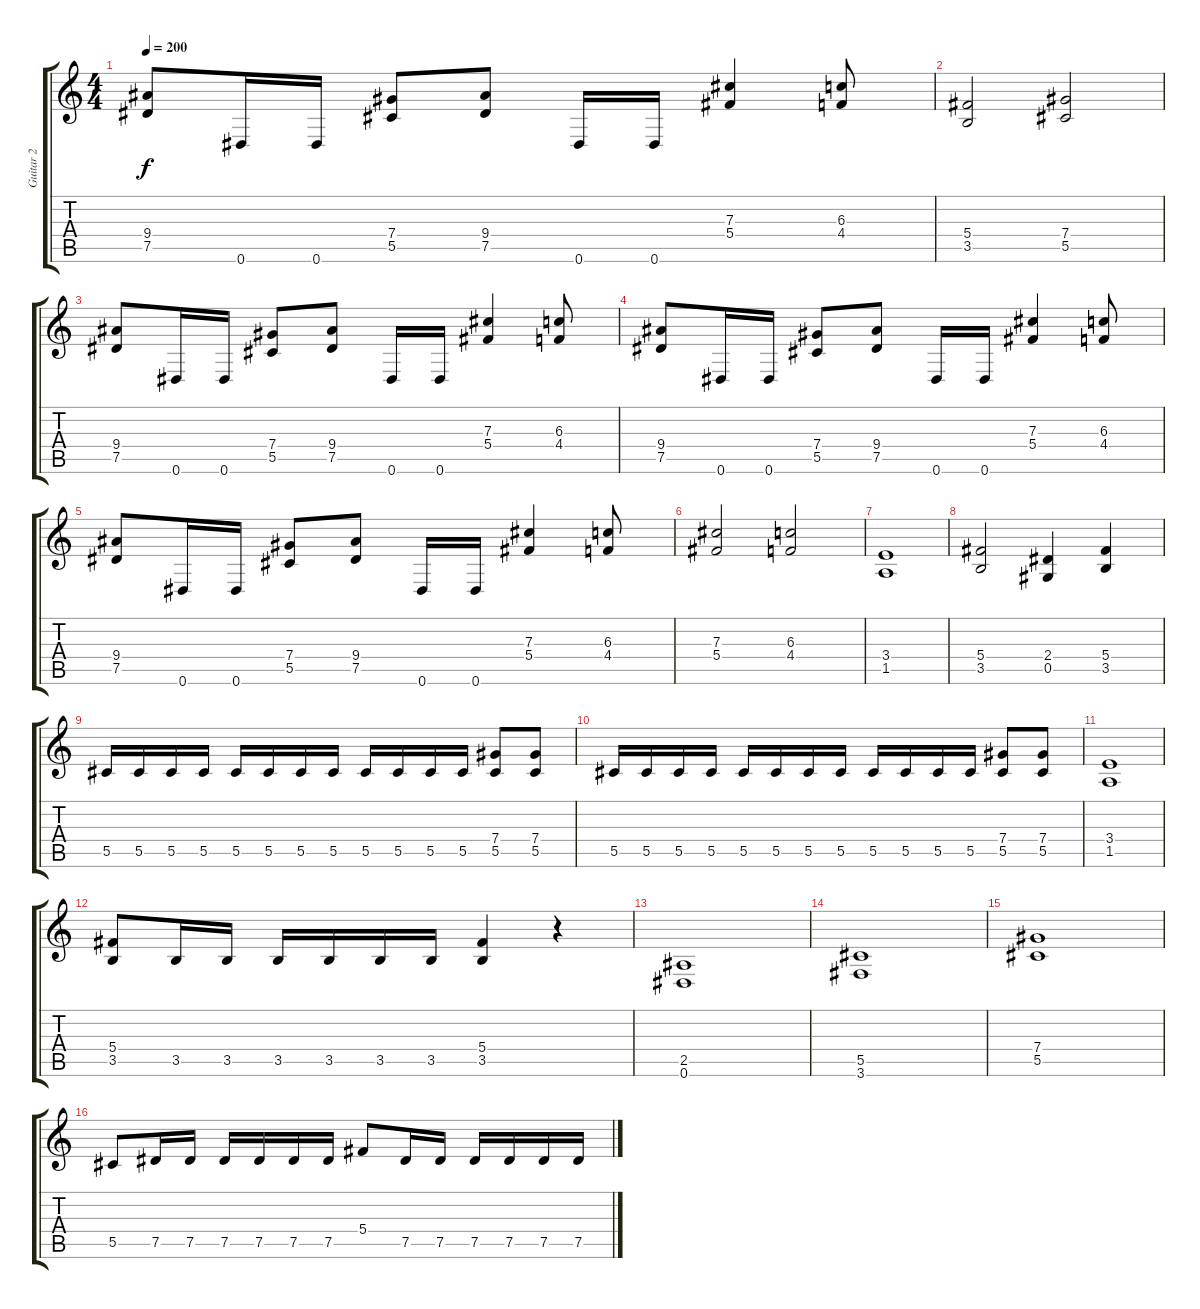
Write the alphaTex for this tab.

\track ("Guitar 2" "Guitar 2") {instrument distortionguitar}
\staff {score tabs}
\tuning (Eb4 Bb3 Gb3 Db3 Ab2 Eb2) {hide}
\ts (4 4)
\tempo 200
\clef g2
\ks c
(9.4 7.5).8{dy f} 0.6.16 0.6.16 (7.4 5.5).8 (9.4 7.5).8 0.6.16 0.6.16 (7.3 5.4).4 (6.3 4.4).8 |
(5.4 3.5).2 (7.4 5.5).2 |
(9.4 7.5).8 0.6.16 0.6.16 (7.4 5.5).8 (9.4 7.5).8 0.6.16 0.6.16 (7.3 5.4).4 (6.3 4.4).8 |
(9.4 7.5).8 0.6.16 0.6.16 (7.4 5.5).8 (9.4 7.5).8 0.6.16 0.6.16 (7.3 5.4).4 (6.3 4.4).8 |
(9.4 7.5).8 0.6.16 0.6.16 (7.4 5.5).8 (9.4 7.5).8 0.6.16 0.6.16 (7.3 5.4).4 (6.3 4.4).8 |
(7.3 5.4).2 (6.3 4.4).2 |
(3.4 1.5).1 |
(5.4 3.5).2 (2.4 0.5).4 (5.4 3.5).4 |
5.5.16 5.5.16 5.5.16 5.5.16 5.5.16 5.5.16 5.5.16 5.5.16 5.5.16 5.5.16 5.5.16 5.5.16 (7.4 5.5).8 (7.4 5.5).8 |
5.5.16 5.5.16 5.5.16 5.5.16 5.5.16 5.5.16 5.5.16 5.5.16 5.5.16 5.5.16 5.5.16 5.5.16 (7.4 5.5).8 (7.4 5.5).8 |
(3.4 1.5).1 |
(5.4 3.5).8 3.5.16 3.5.16 3.5.16 3.5.16 3.5.16 3.5.16 (5.4 3.5).4 r.4 |
(2.5 0.6).1 |
(5.5 3.6).1 |
(7.4 5.5).1 |
5.5.8 7.5.16 7.5.16 7.5.16 7.5.16 7.5.16 7.5.16 5.4.8 7.5.16 7.5.16 7.5.16 7.5.16 7.5.16 7.5.16
